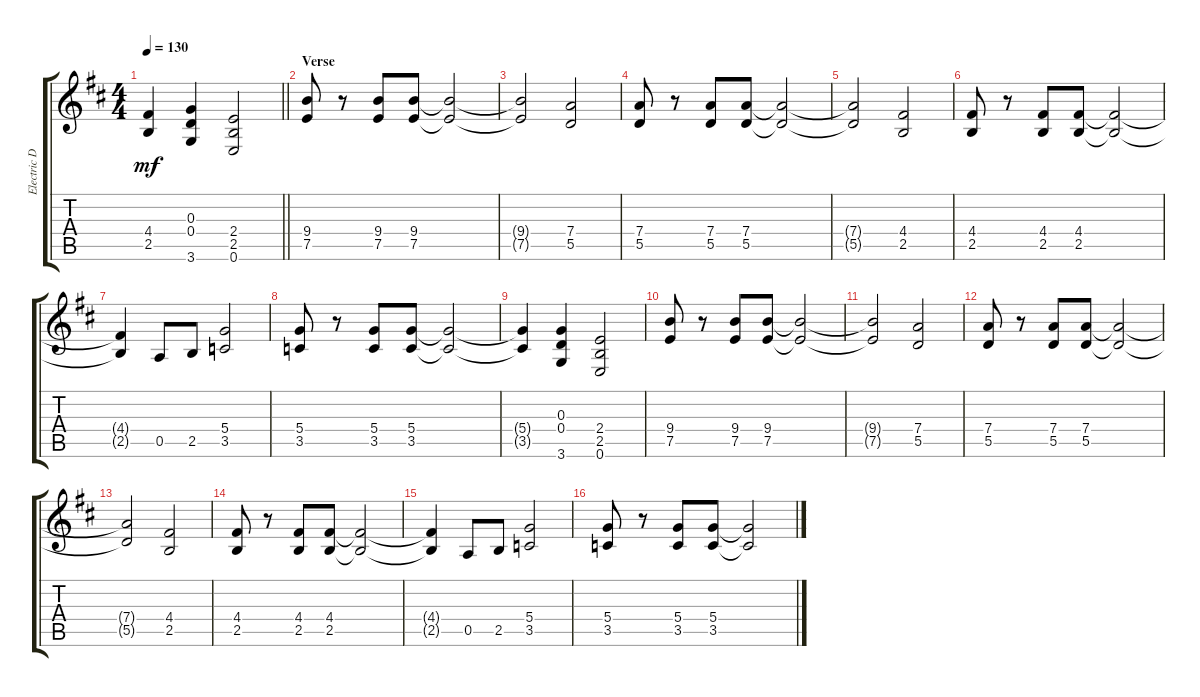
\track ("Electric Dist" "Electric D") {instrument distortionguitar}
\staff {score tabs}
\tuning (E4 B3 G3 D3 A2 E2) {hide}
\ts (4 4)
\tempo 130
\clef g2
\barLineRight lightlight
\ks d
(4.4{t} 2.5{t}).4{dy mf} (0.3 0.4 3.6).4 (2.4 2.5 0.6).2 |
\section ("" "Verse")
(9.4 7.5).8 r.8 (9.4 7.5).8 (9.4 7.5).8 (9.4{t} 7.5{t}).2 |
(9.4{t} 7.5{t}).2 (7.4 5.5).2 |
(7.4 5.5).8 r.8 (7.4 5.5).8 (7.4 5.5).8 (7.4{t} 5.5{t}).2 |
(7.4{t} 5.5{t}).2 (4.4 2.5).2 |
(4.4 2.5).8 r.8 (4.4 2.5).8 (4.4 2.5).8 (4.4{t} 2.5{t}).2 |
(4.4{t} 2.5{t}).4 0.5.8 2.5.8 (5.4 3.5).2 |
(5.4 3.5).8 r.8 (5.4 3.5).8 (5.4 3.5).8 (5.4{t} 3.5{t}).2 |
(5.4{t} 3.5{t}).4 (0.3 0.4 3.6).4 (2.4 2.5 0.6).2 |
(9.4 7.5).8 r.8 (9.4 7.5).8 (9.4 7.5).8 (9.4{t} 7.5{t}).2 |
(9.4{t} 7.5{t}).2 (7.4 5.5).2 |
(7.4 5.5).8 r.8 (7.4 5.5).8 (7.4 5.5).8 (7.4{t} 5.5{t}).2 |
(7.4{t} 5.5{t}).2 (4.4 2.5).2 |
(4.4 2.5).8 r.8 (4.4 2.5).8 (4.4 2.5).8 (4.4{t} 2.5{t}).2 |
(4.4{t} 2.5{t}).4 0.5.8 2.5.8 (5.4 3.5).2 |
(5.4 3.5).8 r.8 (5.4 3.5).8 (5.4 3.5).8 (5.4{t} 3.5{t}).2
